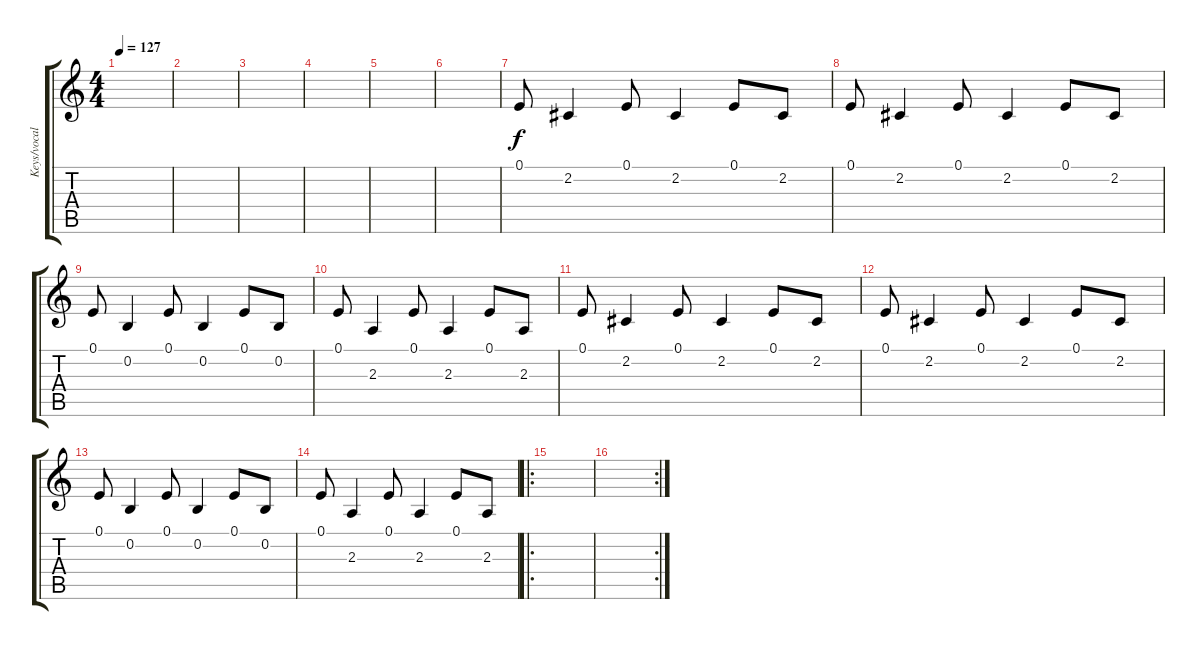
\track ("Keys/vocals" "Keys/vocal") {instrument lead2sawtooth}
\staff {score tabs}
\tuning (E4 B3 G3 D3 A2 E2) {hide}
\ts (4 4)
\tempo 127
\clef g2
\ks c
|
|
|
|
|
|
0.1.8{instrument pad1newage} 2.2.4 0.1.8 2.2.4 0.1.8 2.2.8 |
0.1.8 2.2.4 0.1.8 2.2.4 0.1.8 2.2.8 |
0.1.8 0.2.4 0.1.8 0.2.4 0.1.8 0.2.8 |
0.1.8 2.3.4 0.1.8 2.3.4 0.1.8 2.3.8 |
0.1.8 2.2.4 0.1.8 2.2.4 0.1.8 2.2.8 |
0.1.8 2.2.4 0.1.8 2.2.4 0.1.8 2.2.8 |
0.1.8 0.2.4 0.1.8 0.2.4 0.1.8 0.2.8 |
0.1.8 2.3.4 0.1.8 2.3.4 0.1.8 2.3.8 |
\ro
|
\rc 2
